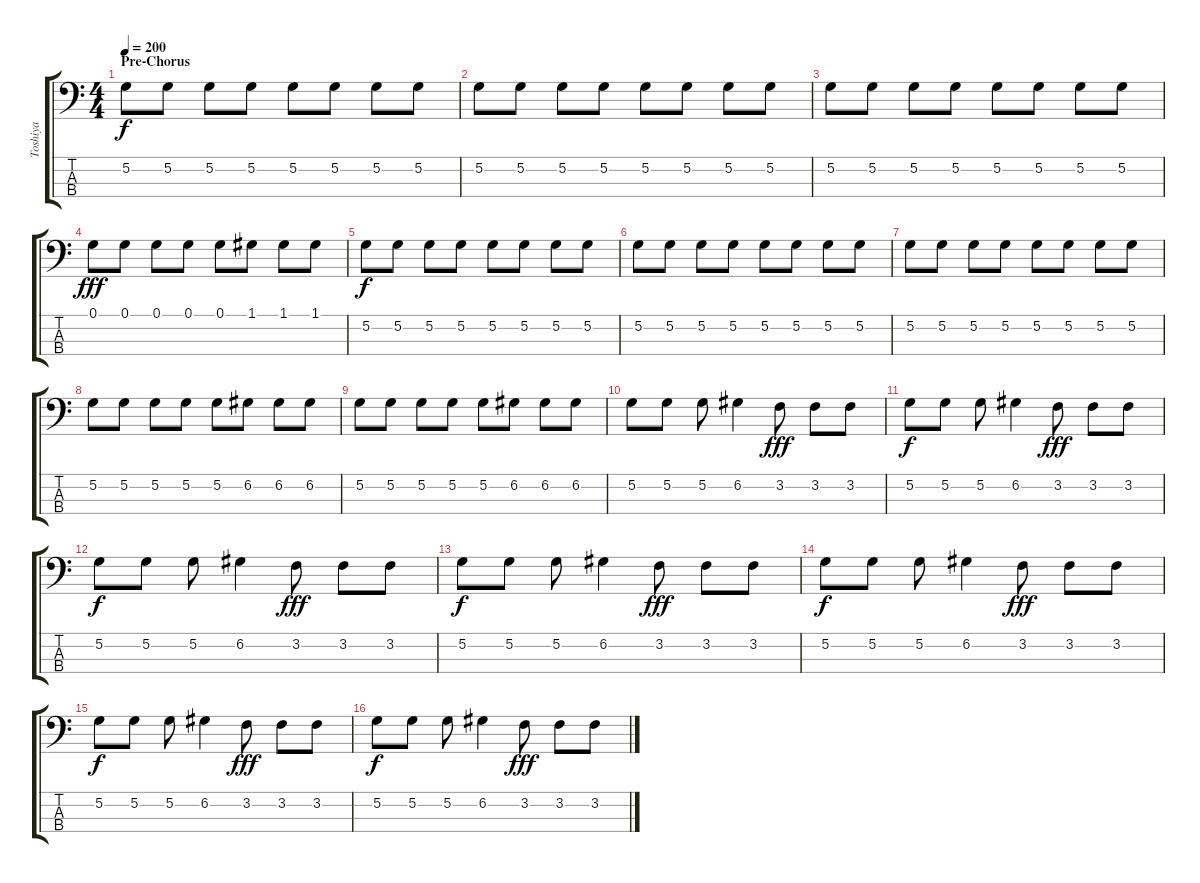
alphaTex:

\track ("Toshiya" "Toshiya") {instrument electricbasspick}
\staff {score tabs}
\tuning (G2 D2 A1 D1) {hide}
\ts (4 4)
\section ("" "Pre-Chorus")
\tempo 200
\clef f4
\ks c
5.2.8{dy f} 5.2.8 5.2.8 5.2.8 5.2.8 5.2.8 5.2.8 5.2.8 |
5.2.8 5.2.8 5.2.8 5.2.8 5.2.8 5.2.8 5.2.8 5.2.8 |
5.2.8 5.2.8 5.2.8 5.2.8 5.2.8 5.2.8 5.2.8 5.2.8 |
0.1.8{dy fff} 0.1.8 0.1.8 0.1.8 0.1.8 1.1.8 1.1.8 1.1.8 |
5.2.8{dy f} 5.2.8 5.2.8 5.2.8 5.2.8 5.2.8 5.2.8 5.2.8 |
5.2.8 5.2.8 5.2.8 5.2.8 5.2.8 5.2.8 5.2.8 5.2.8 |
5.2.8 5.2.8 5.2.8 5.2.8 5.2.8 5.2.8 5.2.8 5.2.8 |
5.2.8 5.2.8 5.2.8 5.2.8 5.2.8 6.2.8 6.2.8 6.2.8 |
5.2.8 5.2.8 5.2.8 5.2.8 5.2.8 6.2.8 6.2.8 6.2.8 |
5.2.8 5.2.8 5.2.8 6.2.4 3.2.8{dy fff} 3.2.8 3.2.8 |
5.2.8{dy f} 5.2.8 5.2.8 6.2.4 3.2.8{dy fff} 3.2.8 3.2.8 |
5.2.8{dy f} 5.2.8 5.2.8 6.2.4 3.2.8{dy fff} 3.2.8 3.2.8 |
5.2.8{dy f} 5.2.8 5.2.8 6.2.4 3.2.8{dy fff} 3.2.8 3.2.8 |
5.2.8{dy f} 5.2.8 5.2.8 6.2.4 3.2.8{dy fff} 3.2.8 3.2.8 |
5.2.8{dy f} 5.2.8 5.2.8 6.2.4 3.2.8{dy fff} 3.2.8 3.2.8 |
5.2.8{dy f} 5.2.8 5.2.8 6.2.4 3.2.8{dy fff} 3.2.8 3.2.8
